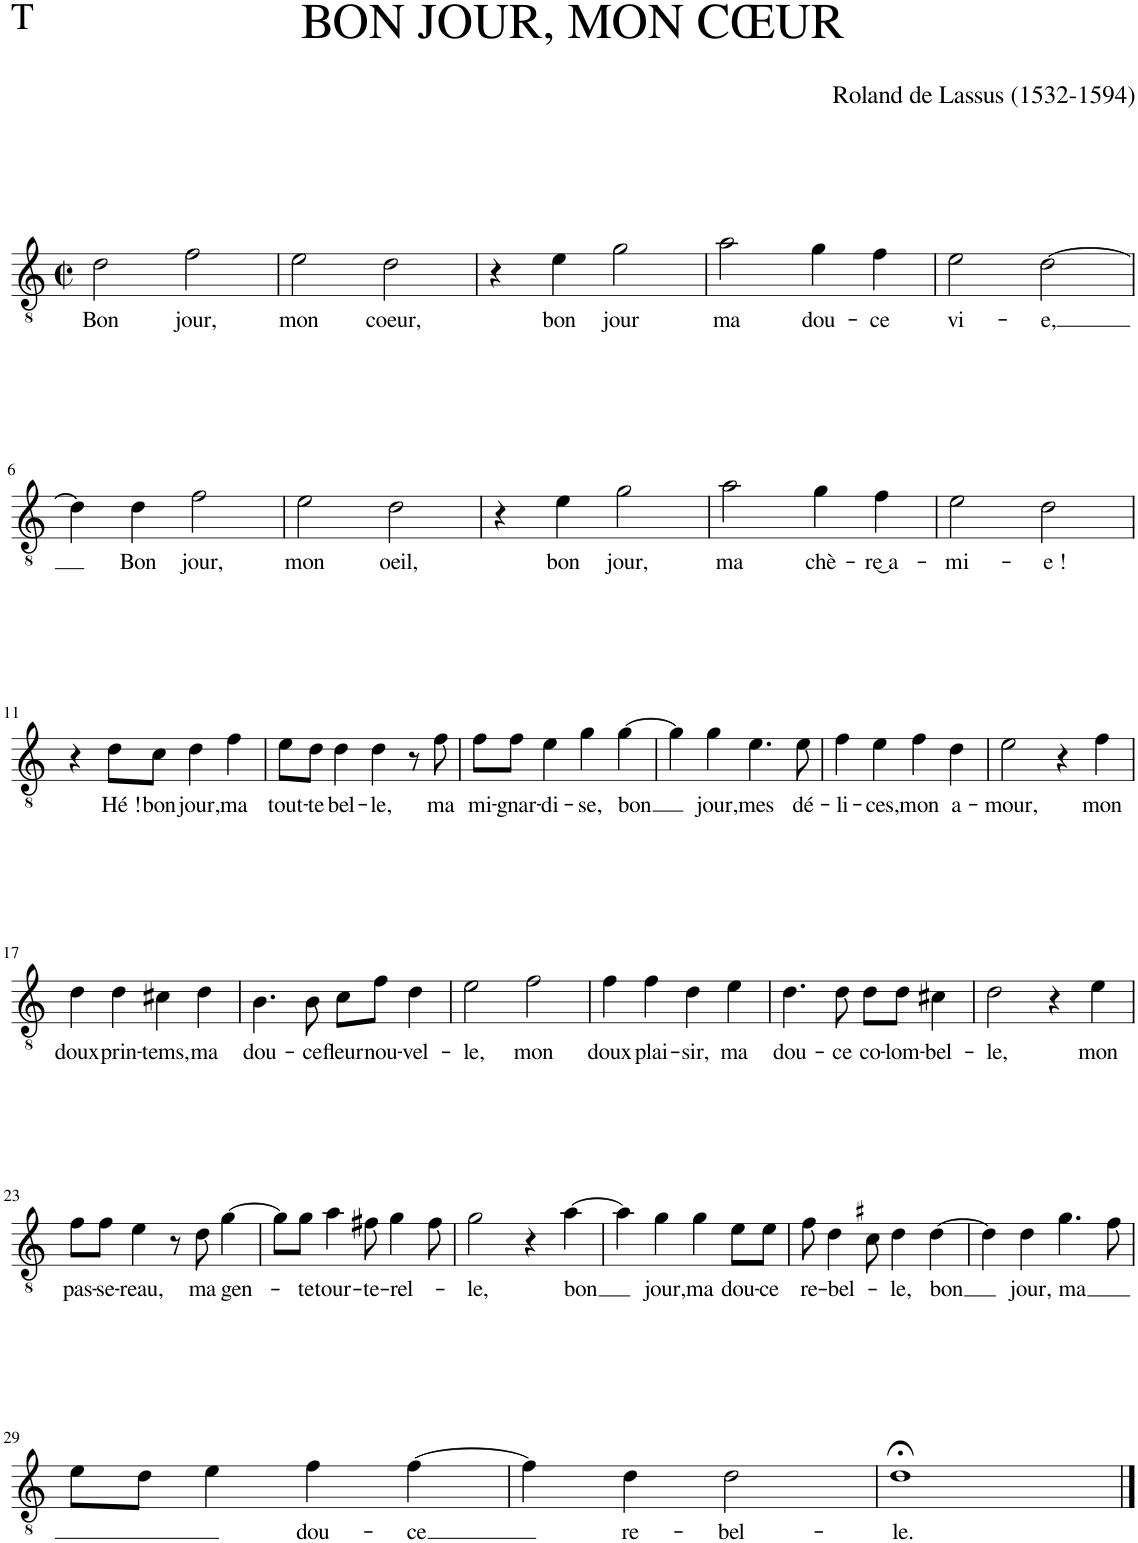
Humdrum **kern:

**kern	**text
*part1	*part1
*staff1	*staff1
*I"Tenore	*
*I'T.	*
*clefGv2	*
*k[]	*
*M2/2	*
*met(c|)	*
=1	=1
!	!LO:LY:b
2d\	Bon
!	!LO:LY:b
2f\	jour,
=2	=2
!	!LO:LY:b
2e\	mon
!	!LO:LY:b
2d\	coeur,
=3	=3
4r	.
!	!LO:LY:b
4e\	bon
!	!LO:LY:b
2g\	jour
=4	=4
!	!LO:LY:b
2a\	ma
!	!LO:LY:b
4g\	dou-
!	!LO:LY:b
4f\	-ce
=5	=5
!	!LO:LY:b
2e\	vi-
!	!LO:LY:b
[2d\	-e,
!!LO:LB:g=z
=6	=6
4d\]	.
!	!LO:LY:b
4d\	Bon
!	!LO:LY:b
2f\	jour,
=7	=7
!	!LO:LY:b
2e\	mon
!	!LO:LY:b
2d\	oeil,
=8	=8
4r	.
!	!LO:LY:b
4e\	bon
!	!LO:LY:b
2g\	jour,
=9	=9
!	!LO:LY:b
2a\	ma
!	!LO:LY:b
4g\	chè-
!	!LO:LY:b
4f\	-re͜ a-
=10	=10
!	!LO:LY:b
2e\	-mi-
!	!LO:LY:b
2d\	-e !
!!LO:LB:g=z
=11	=11
4r	.
!	!LO:LY:b
8d\L	Hé !
!	!LO:LY:b
8c\J	bon
!	!LO:LY:b
4d\	jour,
!	!LO:LY:b
4f\	ma
=12	=12
!	!LO:LY:b
8e\L	tout-
!	!LO:LY:b
8d\J	-te
!	!LO:LY:b
4d\	bel-
!	!LO:LY:b
4d\	-le,
8r	.
!	!LO:LY:b
8f\	ma
=13	=13
!	!LO:LY:b
8f\L	mi-
!	!LO:LY:b
8f\J	-gnar-
!	!LO:LY:b
4e\	-di-
!	!LO:LY:b
4g\	-se,
!	!LO:LY:b
[4g\	bon
=14	=14
4g\]	.
!	!LO:LY:b
4g\	jour,
!	!LO:LY:b
4.e\	mes
!	!LO:LY:b
8e\	dé-
=15	=15
!	!LO:LY:b
4f\	-li-
!	!LO:LY:b
4e\	-ces,
!	!LO:LY:b
4f\	mon
!	!LO:LY:b
4d\	a-
=16	=16
!	!LO:LY:b
2e\	-mour,
4r	.
!	!LO:LY:b
4f\	mon
!!LO:LB:g=z
=17	=17
!	!LO:LY:b
4d\	doux
!	!LO:LY:b
4d\	prin-
!	!LO:LY:b
4c#X\	-tems,
!	!LO:LY:b
4d\	ma
=18	=18
!	!LO:LY:b
4.B\	dou-
!	!LO:LY:b
8B\	-ce
!	!LO:LY:b
8c\L	fleur
!	!LO:LY:b
8f\J	nou-
!	!LO:LY:b
4d\	-vel-
=19	=19
!	!LO:LY:b
2e\	-le,
!	!LO:LY:b
2f\	mon
=20	=20
!	!LO:LY:b
4f\	doux
!	!LO:LY:b
4f\	plai-
!	!LO:LY:b
4d\	-sir,
!	!LO:LY:b
4e\	ma
=21	=21
!	!LO:LY:b
4.d\	dou-
!	!LO:LY:b
8d\	-ce
!	!LO:LY:b
8d\L	co-
!	!LO:LY:b
8d\J	-lom-
!	!LO:LY:b
4c#X\	-bel-
=22	=22
!	!LO:LY:b
2d\	-le,
4r	.
!	!LO:LY:b
4e\	mon
!!LO:LB:g=z
=23	=23
!	!LO:LY:b
8f\L	pas-
!	!LO:LY:b
8f\J	-se-
!	!LO:LY:b
4e\	-reau,
8r	.
!	!LO:LY:b
8d\	ma
!	!LO:LY:b
[4g\	gen-
=24	=24
8g\L]	.
!	!LO:LY:b
8g\J	te
!	!LO:LY:b
4a\	tour-
!	!LO:LY:b
8f#X\	-te-
!	!LO:LY:b
4g\	-rel-
8f#\	.
=25	=25
!	!LO:LY:b
2g\	-le,
4r	.
!	!LO:LY:b
[4a\	bon
=26	=26
4a\]	.
!	!LO:LY:b
4g\	jour,
!	!LO:LY:b
4g\	ma
!	!LO:LY:b
8e\L	dou-
!	!LO:LY:b
8e\J	-ce
=27	=27
!	!LO:LY:b
8f\	re-
!	!LO:LY:b
4d\	-bel-
8c#X\	.
!	!LO:LY:b
4d\	-le,
!	!LO:LY:b
[4d\	bon
=28	=28
4d\]	.
!	!LO:LY:b
4d\	jour,
!	!LO:LY:b
4.g\	ma
8f\	.
!!LO:LB:g=z
=29	=29
8e\L	.
8d\J	.
4e\	.
!	!LO:LY:b
4f\	dou-
!	!LO:LY:b
[4f\	-ce
=30	=30
4f\]	.
!	!LO:LY:b
4d\	re-
!	!LO:LY:b
2d\	-bel-
=31	=31
!	!LO:LY:b
1d;<	-le.
==	==
*-	*-
